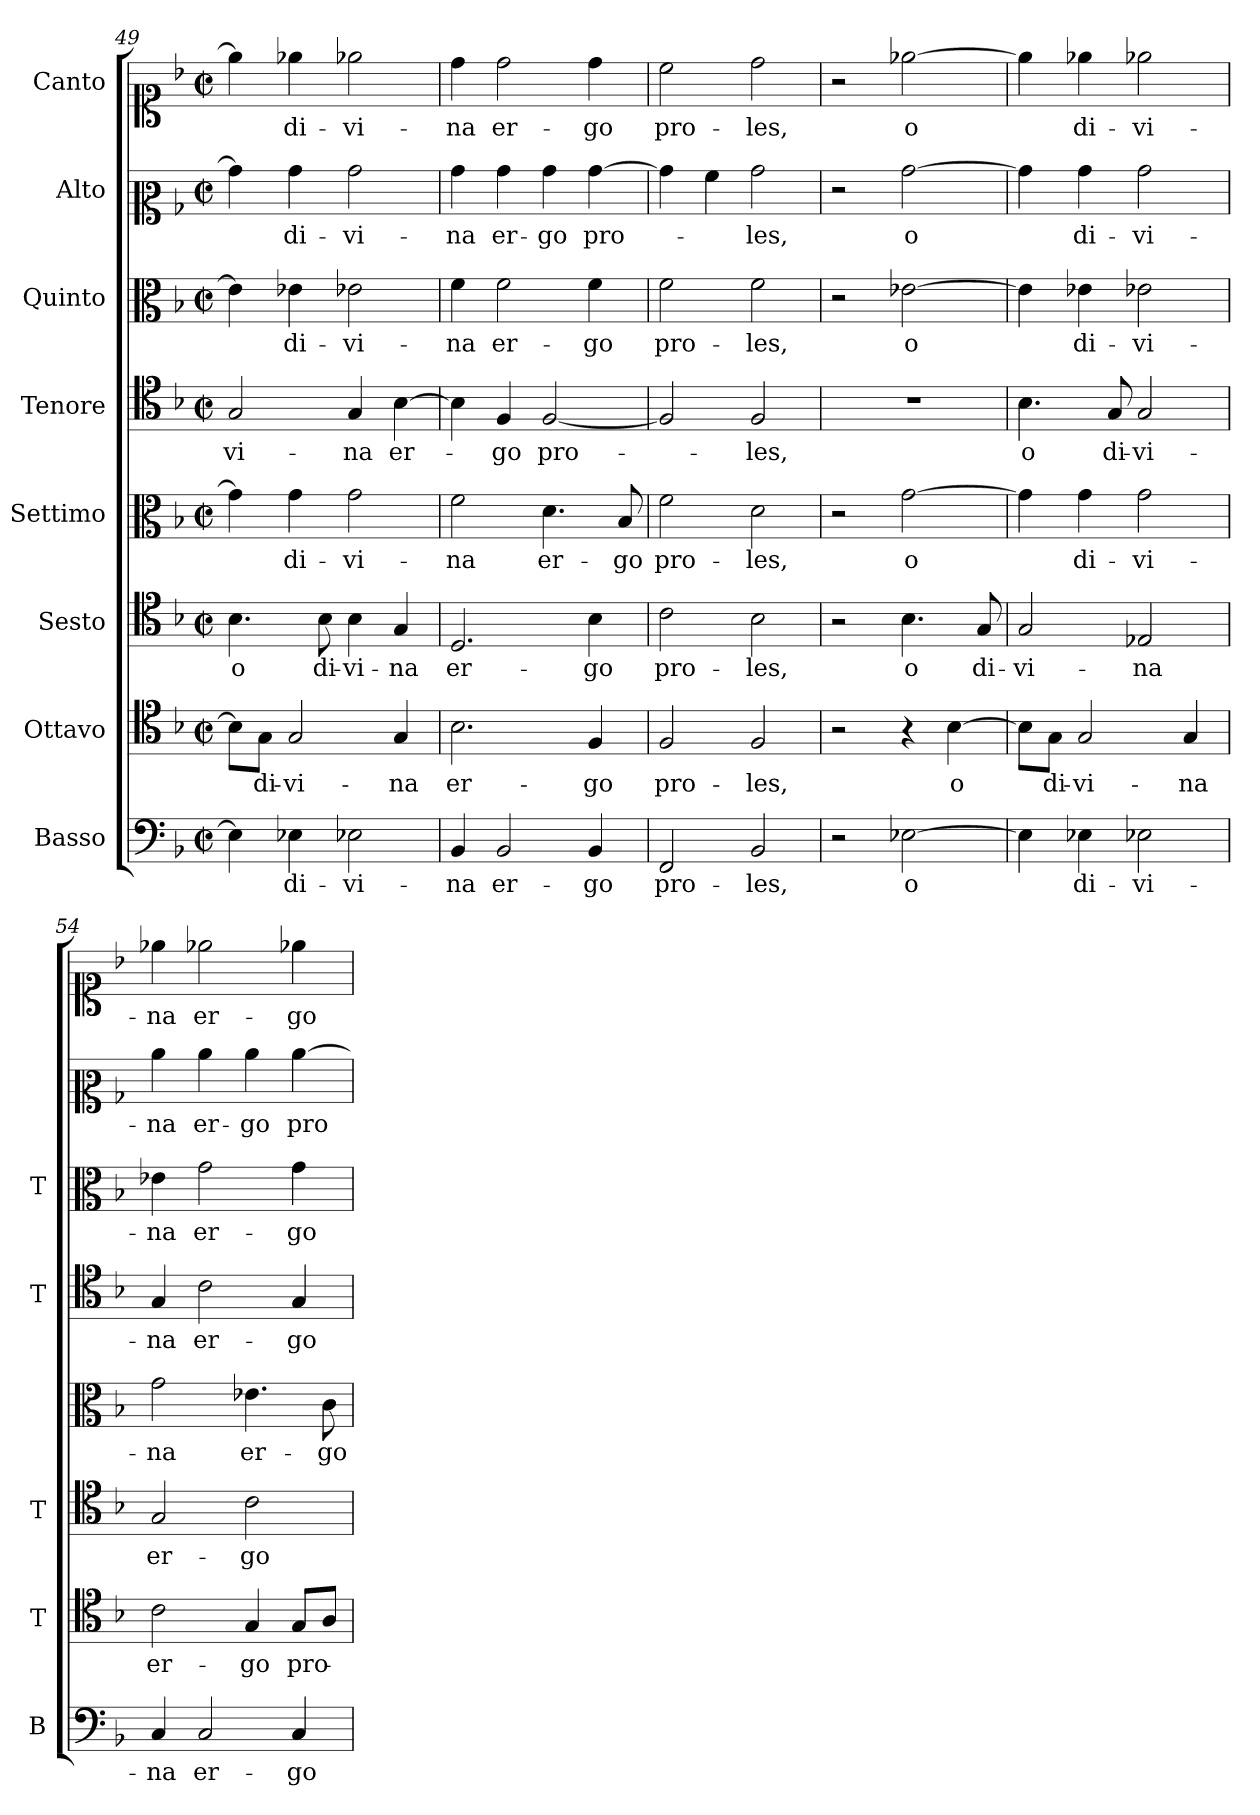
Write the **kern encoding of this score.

**kern	**text	**kern	**text	**kern	**text	**kern	**text	**kern	**text	**kern	**text	**kern	**text	**kern	**text
*part8	*part8	*part7	*part7	*part6	*part6	*part5	*part5	*part4	*part4	*part3	*part3	*part2	*part2	*part1	*part1
*staff8	*staff8	*staff7	*staff7	*staff6	*staff6	*staff5	*staff5	*staff4	*staff4	*staff3	*staff3	*staff2	*staff2	*staff1	*staff1
*I"Basso	*	*I"Ottavo	*	*I"Sesto	*	*I"Settimo	*	*I"Tenore	*	*I"Quinto	*	*I"Alto	*	*I"Canto	*
*I'B	*	*I'T	*	*I'T	*	*	*	*I'T	*	*I'T	*	*	*	*	*
*clefF4	*	*clefC4	*	*clefC4	*	*clefC3	*	*clefC4	*	*clefC3	*	*clefC2	*	*clefC1	*
*k[b-]	*	*k[b-]	*	*k[b-]	*	*k[b-]	*	*k[b-]	*	*k[b-]	*	*k[b-]	*	*k[b-]	*
*F:	*	*F:	*	*F:	*	*F:	*	*F:	*	*F:	*	*F:	*	*F:	*
*M2/2	*	*M2/2	*	*M2/2	*	*M2/2	*	*M2/2	*	*M2/2	*	*M2/2	*	*M2/2	*
*met(c|)	*	*met(c|)	*	*met(c|)	*	*met(c|)	*	*met(c|)	*	*met(c|)	*	*met(c|)	*	*met(c|)	*
=49	=49	=49	=49	=49	=49	=49	=49	=49	=49	=49	=49	=49	=49	=49	=49
!	!	!	!	!	!LO:LY:b	!	!	!	!LO:LY:b	!	!	!	!	!	!
4E-\]	.	8B-\L]	.	4.B-\	o	4g\]	.	2G/	-vi-	4e-\]	.	4b-\]	.	4ee-\]	.
!	!	!	!LO:LY:b	!	!	!	!	!	!	!	!	!	!	!	!
.	.	8G\J	di-	.	.	.	.	.	.	.	.	.	.	.	.
!	!LO:LY:b	!	!LO:LY:b	!	!	!	!LO:LY:b	!	!	!	!LO:LY:b	!	!LO:LY:b	!	!LO:LY:b
4E-X\	di-	2G/	-vi-	.	.	4g\	di-	.	.	4e-X\	di-	4b-\	di-	4ee-X\	di-
!	!	!	!	!	!LO:LY:b	!	!	!	!	!	!	!	!	!	!
.	.	.	.	8B-\	di-	.	.	.	.	.	.	.	.	.	.
!	!LO:LY:b	!	!	!	!LO:LY:b	!	!LO:LY:b	!	!LO:LY:b	!	!LO:LY:b	!	!LO:LY:b	!	!LO:LY:b
2E-X\	-vi-	.	.	4B-\	-vi-	2g\	-vi-	4G/	-na	2e-X\	-vi-	2b-\	-vi-	2ee-X\	-vi-
!	!	!	!LO:LY:b	!	!LO:LY:b	!	!	!	!LO:LY:b	!	!	!	!	!	!
.	.	4G/	-na	4G/	-na	.	.	[>4B-\	er-	.	.	.	.	.	.
=50	=50	=50	=50	=50	=50	=50	=50	=50	=50	=50	=50	=50	=50	=50	=50
!	!LO:LY:b	!	!LO:LY:b	!	!LO:LY:b	!	!LO:LY:b	!	!	!	!LO:LY:b	!	!LO:LY:b	!	!LO:LY:b
4BB-/	-na	2.B-\	er-	2.D/	er-	2f\	-na	4B-\]	.	4f\	-na	4b-\	-na	4dd\	-na
!	!LO:LY:b	!	!	!	!	!	!	!	!LO:LY:b	!	!LO:LY:b	!	!LO:LY:b	!	!LO:LY:b
2BB-/	er-	.	.	.	.	.	.	4F/	-go	2f\	er-	4b-\	er-	2dd\	er-
!	!	!	!	!	!	!	!LO:LY:b	!	!LO:LY:b	!	!	!	!LO:LY:b	!	!
.	.	.	.	.	.	4.d\	er-	[<2F/	pro-	.	.	4b-\	-go	.	.
!	!LO:LY:b	!	!LO:LY:b	!	!LO:LY:b	!	!	!	!	!	!LO:LY:b	!	!LO:LY:b	!	!LO:LY:b
4BB-/	-go	4F/	-go	4B-\	-go	.	.	.	.	4f\	-go	[>4b-\	pro-	4dd\	-go
!	!	!	!	!	!	!	!LO:LY:b	!	!	!	!	!	!	!	!
.	.	.	.	.	.	8B-/	-go	.	.	.	.	.	.	.	.
=51	=51	=51	=51	=51	=51	=51	=51	=51	=51	=51	=51	=51	=51	=51	=51
!	!LO:LY:b	!	!LO:LY:b	!	!LO:LY:b	!	!LO:LY:b	!	!	!	!LO:LY:b	!	!	!	!LO:LY:b
2FF/	pro-	2F/	pro-	2c\	pro-	2f\	pro-	2F/]	.	2f\	pro-	4b-\]	.	2cc\	pro-
.	.	.	.	.	.	.	.	.	.	.	.	4a\	.	.	.
!	!LO:LY:b	!	!LO:LY:b	!	!LO:LY:b	!	!LO:LY:b	!	!LO:LY:b	!	!LO:LY:b	!	!LO:LY:b	!	!LO:LY:b
2BB-/	-les,	2F/	-les,	2B-\	-les,	2d\	-les,	2F/	-les,	2f\	-les,	2b-\	-les,	2dd\	-les,
=52	=52	=52	=52	=52	=52	=52	=52	=52	=52	=52	=52	=52	=52	=52	=52
2r	.	2r	.	2r	.	2r	.	1r	.	2r	.	2r	.	2r	.
!	!LO:LY:b	!	!	!	!LO:LY:b	!	!LO:LY:b	!	!	!	!LO:LY:b	!	!LO:LY:b	!	!LO:LY:b
[>2E-X\	o	4r	.	4.B-\	o	[>2g\	o	.	.	[>2e-X\	o	[>2b-\	o	[>2ee-X\	o
!	!	!	!LO:LY:b	!	!	!	!	!	!	!	!	!	!	!	!
.	.	[>4B-\	o	.	.	.	.	.	.	.	.	.	.	.	.
!	!	!	!	!	!LO:LY:b	!	!	!	!	!	!	!	!	!	!
.	.	.	.	8G/	di-	.	.	.	.	.	.	.	.	.	.
!!LO:PB:g=z
=53	=53	=53	=53	=53	=53	=53	=53	=53	=53	=53	=53	=53	=53	=53	=53
!	!	!	!	!	!LO:LY:b	!	!	!	!LO:LY:b	!	!	!	!	!	!
4E-\]	.	8B-\L]	.	2G/	-vi-	4g\]	.	4.B-\	o	4e-\]	.	4b-\]	.	4ee-\]	.
!	!	!	!LO:LY:b	!	!	!	!	!	!	!	!	!	!	!	!
.	.	8G\J	di-	.	.	.	.	.	.	.	.	.	.	.	.
!	!LO:LY:b	!	!LO:LY:b	!	!	!	!LO:LY:b	!	!	!	!LO:LY:b	!	!LO:LY:b	!	!LO:LY:b
4E-X\	di-	2G/	-vi-	.	.	4g\	di-	.	.	4e-X\	di-	4b-\	di-	4ee-X\	di-
!	!	!	!	!	!	!	!	!	!LO:LY:b	!	!	!	!	!	!
.	.	.	.	.	.	.	.	8G/	di-	.	.	.	.	.	.
!	!LO:LY:b	!	!	!	!LO:LY:b	!	!LO:LY:b	!	!LO:LY:b	!	!LO:LY:b	!	!LO:LY:b	!	!LO:LY:b
2E-X\	-vi-	.	.	2E-X/	-na	2g\	-vi-	2G/	-vi-	2e-X\	-vi-	2b-\	-vi-	2ee-X\	-vi-
!	!	!	!LO:LY:b	!	!	!	!	!	!	!	!	!	!	!	!
.	.	4G/	-na	.	.	.	.	.	.	.	.	.	.	.	.
=54	=54	=54	=54	=54	=54	=54	=54	=54	=54	=54	=54	=54	=54	=54	=54
!	!LO:LY:b	!	!LO:LY:b	!	!LO:LY:b	!	!LO:LY:b	!	!LO:LY:b	!	!LO:LY:b	!	!LO:LY:b	!	!LO:LY:b
4C/	-na	2c\	er-	2G/	er-	2g\	-na	4G/	-na	4e-X\	-na	4cc\	-na	4ee-X\	-na
!	!LO:LY:b	!	!	!	!	!	!	!	!LO:LY:b	!	!LO:LY:b	!	!LO:LY:b	!	!LO:LY:b
2C/	er-	.	.	.	.	.	.	2c\	er-	2g\	er-	4cc\	er-	2ee-X\	er-
!	!	!	!LO:LY:b	!	!LO:LY:b	!	!LO:LY:b	!	!	!	!	!	!LO:LY:b	!	!
.	.	4G/	-go	2c\	-go	4.e-X\	er-	.	.	.	.	4cc\	-go	.	.
!	!LO:LY:b	!	!LO:LY:b	!	!	!	!	!	!LO:LY:b	!	!LO:LY:b	!	!LO:LY:b	!	!LO:LY:b
4C/	-go	8G/L	pro-	.	.	.	.	4G/	-go	4g\	-go	[>4cc\	pro-	4ee-X\	-go
!	!	!	!	!	!	!	!LO:LY:b	!	!	!	!	!	!	!	!
.	.	8A/J	.	.	.	8c\	-go	.	.	.	.	.	.	.	.
=	=	=	=	=	=	=	=	=	=	=	=	=	=	=	=
*-	*-	*-	*-	*-	*-	*-	*-	*-	*-	*-	*-	*-	*-	*-	*-
